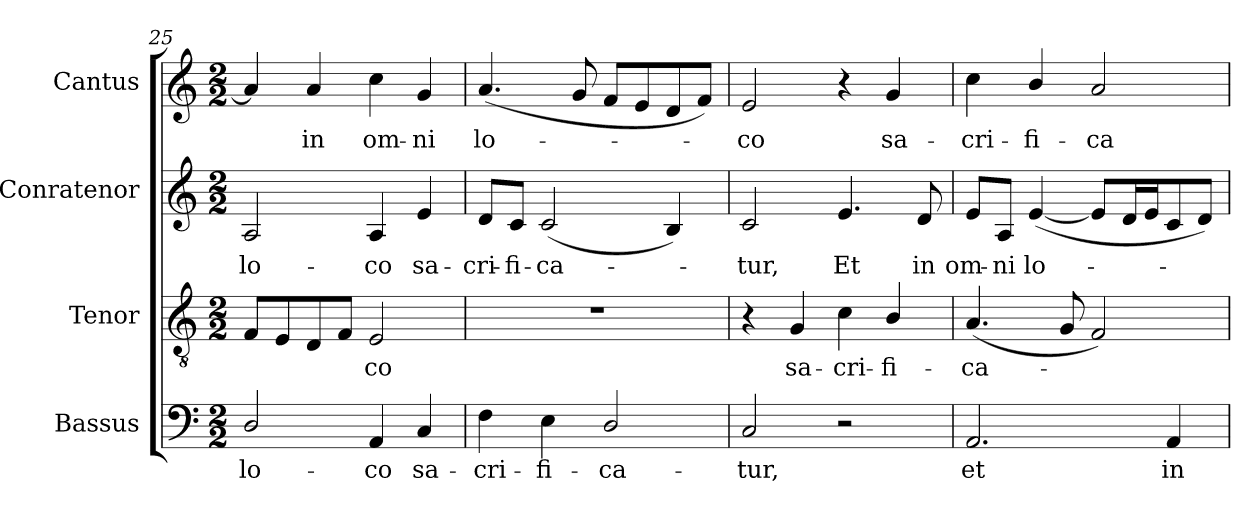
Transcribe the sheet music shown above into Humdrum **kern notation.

**kern	**text	**kern	**text	**kern	**text	**kern	**text
*part4	*part4	*part3	*part3	*part2	*part2	*part1	*part1
*staff4	*staff4	*staff3	*staff3	*staff2	*staff2	*staff1	*staff1
*I"Bassus	*	*I"Tenor	*	*I"Conratenor	*	*I"Cantus	*
*I'B.	*	*I'T.	*	*I'A.	*	*I'S.	*
*clefF4	*	*clefGv2	*	*clefG2	*	*clefG2	*
*	*	*ITrd7c12	*	*	*	*	*
*k[]	*	*k[]	*	*k[]	*	*k[]	*
*C:	*	*C:	*	*C:	*	*C:	*
*M2/2	*	*M2/2	*	*M2/2	*	*M2/2	*
=25	=25	=25	=25	=25	=25	=25	=25
!	!LO:LY:b:color=#000000	!	!	!	!	!	!
!	!	!	!	!	!LO:LY:b:color=#000000	!	!
2Di/	lo-	8FFi/L	.	2Ai/	lo-	4ai/]	.
.	.	8EEi/	.	.	.	.	.
!	!	!	!	!	!	!	!LO:LY:b:color=#000000
.	.	8DDi/	.	.	.	4ai/	in
.	.	8FFi/J	.	.	.	.	.
!	!LO:LY:b:color=#000000	!	!	!	!	!	!
!	!	!	!LO:LY:b:color=#000000	!	!	!	!
!	!	!	!	!	!LO:LY:b:color=#000000	!	!
!	!	!	!	!	!	!	!LO:LY:b:color=#000000
4AAi/	-co	2EEi/	-co	4Ai/	-co	4cci\	om-
!	!LO:LY:b:color=#000000	!	!	!	!	!	!
!	!	!	!	!	!LO:LY:b:color=#000000	!	!
!	!	!	!	!	!	!	!LO:LY:b:color=#000000
4Ci/	sa-	.	.	4ei/	sa-	4gi/	-ni
=26	=26	=26	=26	=26	=26	=26	=26
!	!LO:LY:b:color=#000000	!	!	!	!	!	!
!	!	!	!	!	!LO:LY:b:color=#000000	!	!
!	!	!	!	!	!	!	!LO:LY:b:color=#000000
4Fi\	-cri-	1r	.	8di/L	-cri-	(4.ai/	lo-
!	!	!	!	!	!LO:LY:b:color=#000000	!	!
.	.	.	.	8ci/J	-fi-	.	.
!	!LO:LY:b:color=#000000	!	!	!	!	!	!
!	!	!	!	!	!LO:LY:b:color=#000000	!	!
4Ei\	-fi-	.	.	(2ci/	-ca-	.	.
.	.	.	.	.	.	8gi/	.
!	!LO:LY:b:color=#000000	!	!	!	!	!	!
2Di/	-ca-	.	.	.	.	8fi/L	.
.	.	.	.	.	.	8ei/	.
.	.	.	.	4Bi/)	.	8di/	.
.	.	.	.	.	.	8fi/J)	.
=27	=27	=27	=27	=27	=27	=27	=27
!	!LO:LY:b:color=#000000	!	!	!	!	!	!
!	!	!	!	!	!LO:LY:b:color=#000000	!	!
!	!	!	!	!	!	!	!LO:LY:b:color=#000000
2Ci/	-tur,	4r	.	2ci/	-tur,	2ei/	-co
!	!	!	!LO:LY:b:color=#000000	!	!	!	!
.	.	4GGi/	sa-	.	.	.	.
!	!	!	!LO:LY:b:color=#000000	!	!	!	!
!	!	!	!	!	!LO:LY:b:color=#000000	!	!
2r	.	4Ci\	-cri-	4.ei/	Et	4r	.
!	!	!	!LO:LY:b:color=#000000	!	!	!	!
!	!	!	!	!	!	!	!LO:LY:b:color=#000000
.	.	4BBi/	-fi-	.	.	4gi/	sa-
!	!	!	!	!	!LO:LY:b:color=#000000	!	!
.	.	.	.	8di/	in	.	.
=28	=28	=28	=28	=28	=28	=28	=28
!	!LO:LY:b:color=#000000	!	!	!	!	!	!
!	!	!	!LO:LY:b:color=#000000	!	!	!	!
!	!	!	!	!	!LO:LY:b:color=#000000	!	!
!	!	!	!	!	!	!	!LO:LY:b:color=#000000
2.AAi/	et	(4.AAi/	-ca-	8ei/L	om-	4cci\	-cri-
!	!	!	!	!	!LO:LY:b:color=#000000	!	!
.	.	.	.	8Ai/J	-ni	.	.
!	!	!	!	!	!LO:LY:b:color=#000000	!	!
!	!	!	!	!	!	!	!LO:LY:b:color=#000000
.	.	.	.	([4ei/	lo-	4bi/	-fi-
.	.	8GGi/	.	.	.	.	.
!	!	!	!	!	!	!	!LO:LY:b:color=#000000
.	.	2FFi/)	.	8ei/L]	.	2ai/	-ca-
.	.	.	.	16di/L	.	.	.
.	.	.	.	16ei/J	.	.	.
!	!LO:LY:b:color=#000000	!	!	!	!	!	!
4AAi/	in	.	.	8ci/	.	.	.
.	.	.	.	8di/J)	.	.	.
=	=	=	=	=	=	=	=
*-	*-	*-	*-	*-	*-	*-	*-
